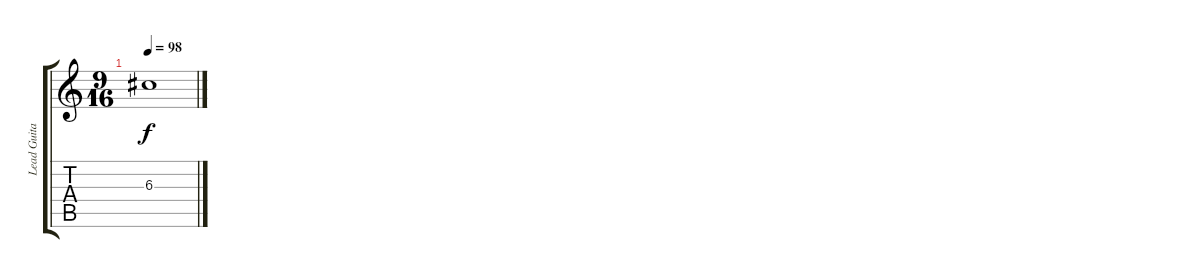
\track ("Lead Guitar" "Lead Guita") {instrument distortionguitar}
\staff {score tabs}
\tuning (E4 B3 G3 D3 A2 E2) {hide}
\ts (9 16)
\tempo 98
\clef g2
\ks c
6.3{t}.1{dy f}
